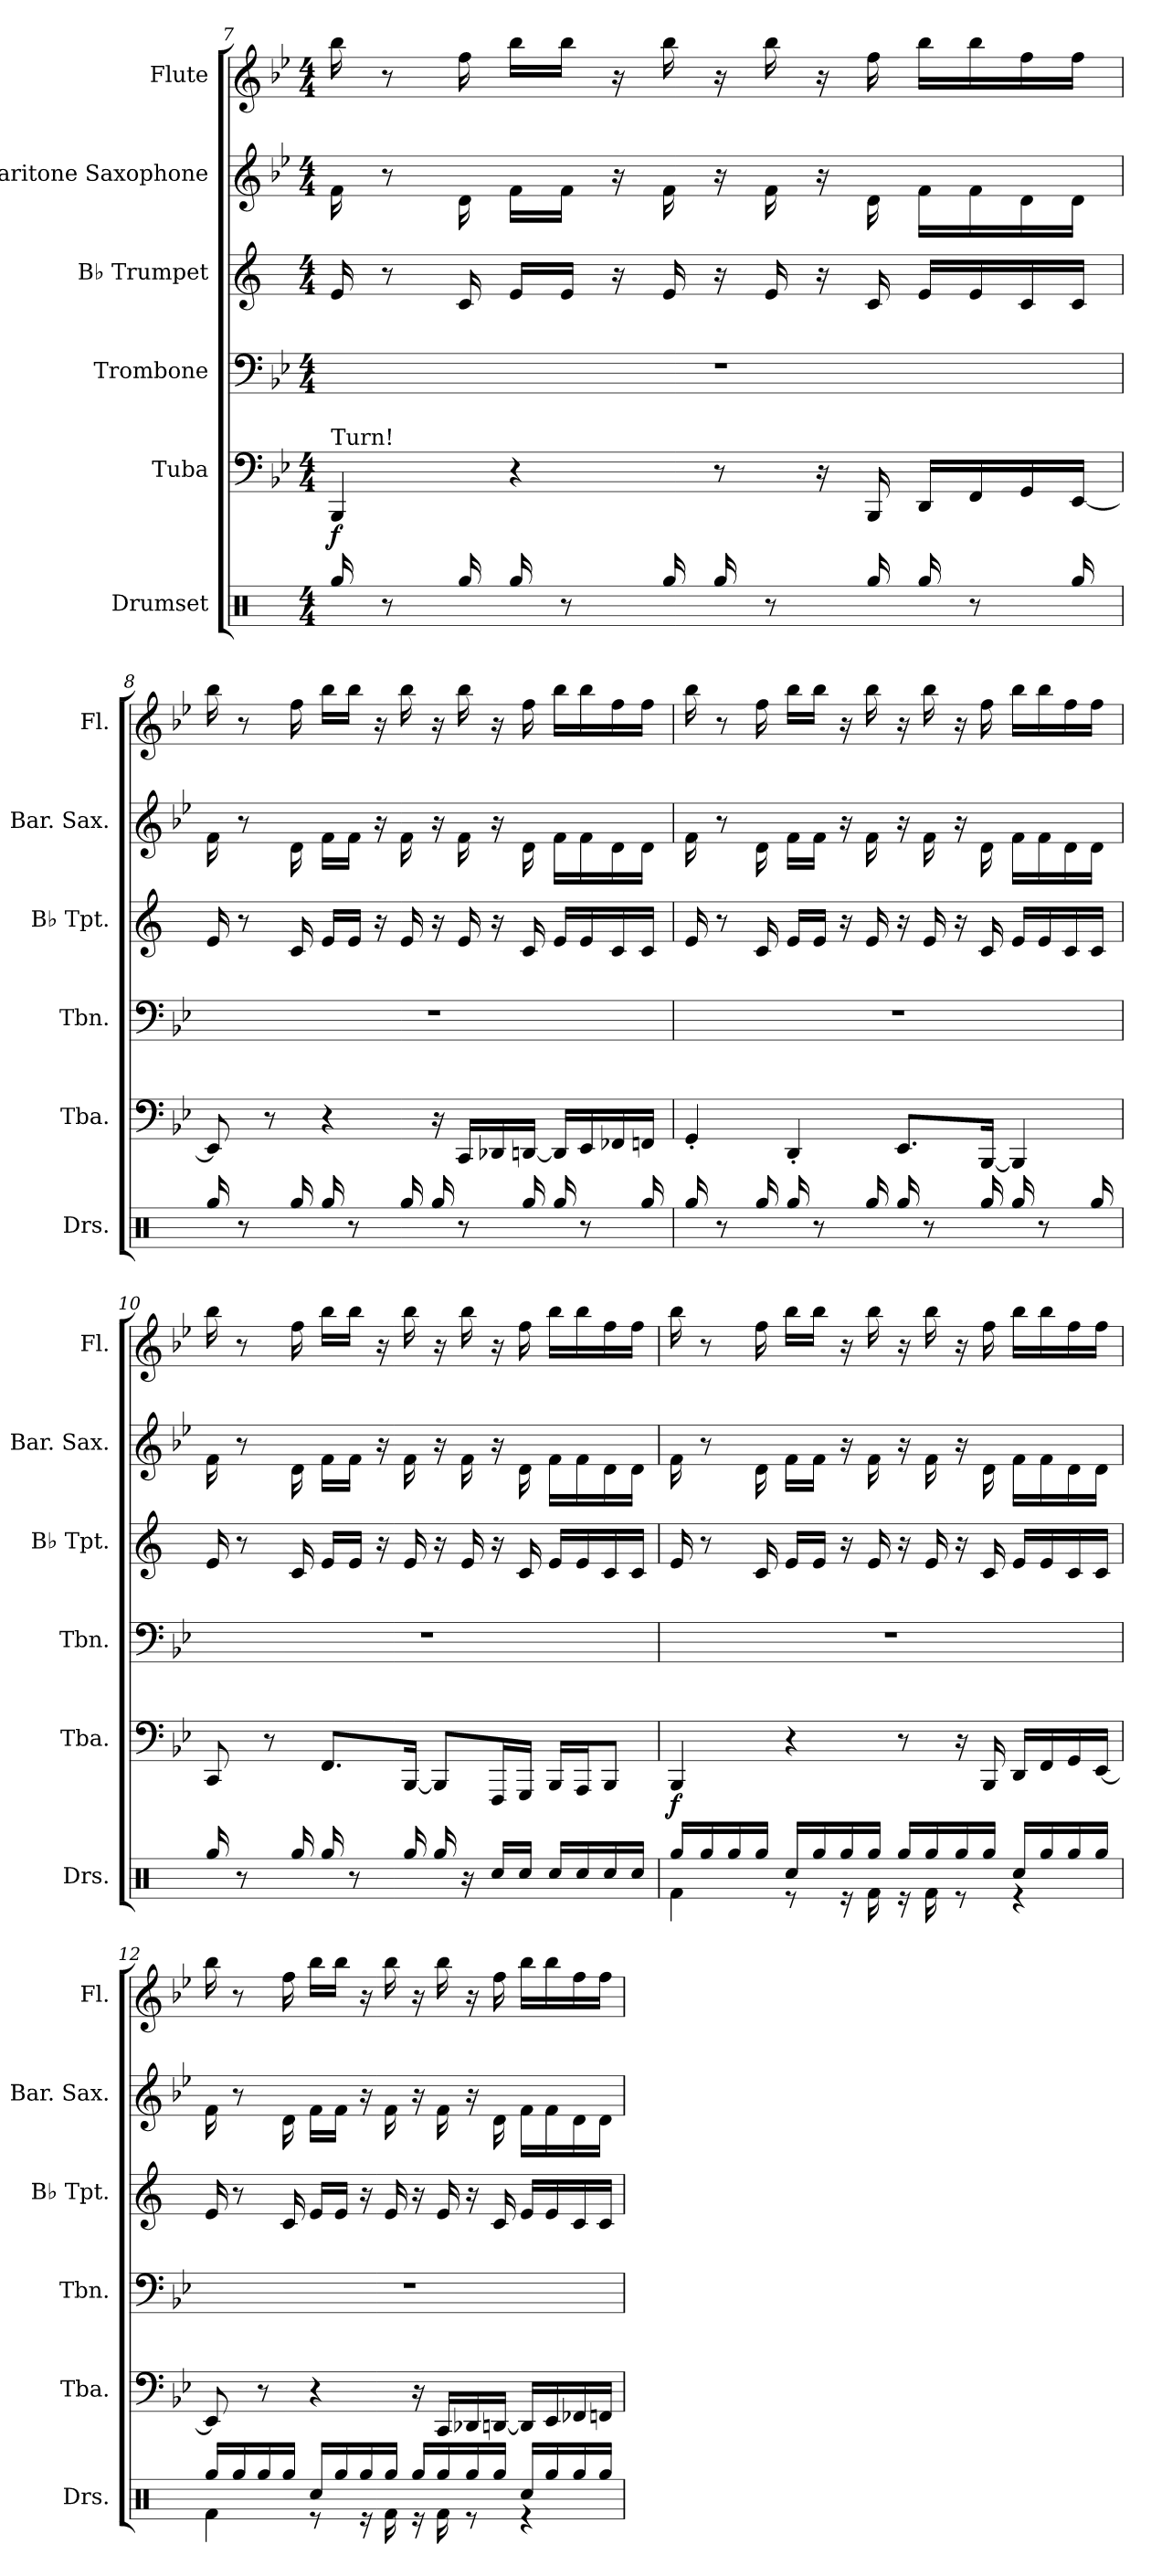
**kern	**kern	**dynam	**kern	**kern	**kern	**kern
*part6	*part5	*part5	*part4	*part3	*part2	*part1
*staff6	*staff5	*staff5	*staff4	*staff3	*staff2	*staff1
*I"Drumset	*I"Tuba	*	*I"Trombone	*I"B♭ Trumpet	*I"Baritone Saxophone	*I"Flute
*I'Drs.	*I'Tba.	*	*I'Tbn.	*I'B♭ Tpt.	*I'Bar. Sax.	*I'Fl.
!!LO:PB:g=z
*clefX	*clefF4	*	*clefF4	*clefG2	*clefG2	*clefG2
*	*	*	*	*ITrd1c2	*ITrd12c21	*ITrd14c24
*k[]	*k[b-e-]	*	*k[b-e-]	*k[b-e-]	*k[b-e-]	*k[b-e-]
*M4/4	*M4/4	*	*M4/4	*M4/4	*M4/4	*M4/4
=7	=7	=7	=7	=7	=7	=7
!	!LO:TX:a:t=Turn!	!	!	!	!	!
!	!	!LO:DY:b	!	!	!	!
16Rgg/	4BBB-/	f	1r	16d/	16F\	16B-\
8r	.	.	.	8r	8r	8r
16Rgg/	.	.	.	16B-/	16D\	16F\
16Rgg/	4r	.	.	16d/LL	16F\LL	16B-\LL
8r	.	.	.	16d/JJ	16F\JJ	16B-\JJ
.	.	.	.	16r	16r	16r
16Rgg/	.	.	.	16d/	16F\	16B-\
16Rgg/	8r	.	.	16r	16r	16r
8r	.	.	.	16d/	16F\	16B-\
.	16r	.	.	16r	16r	16r
16Rgg/	16BBB-/	.	.	16B-/	16D\	16F\
16Rgg/	16DD/LL	.	.	16d/LL	16F\LL	16B-\LL
8r	16FF/	.	.	16d/	16F\	16B-\
.	16GG/	.	.	16B-/	16D\	16F\
16Rgg/	[16EE-/JJ	.	.	16B-/JJ	16D\JJ	16F\JJ
=8	=8	=8	=8	=8	=8	=8
16Rgg/	8EE-/]	.	1r	16d/	16F\	16B-\
8r	.	.	.	8r	8r	8r
.	8r	.	.	.	.	.
16Rgg/	.	.	.	16B-/	16D\	16F\
16Rgg/	4r	.	.	16d/LL	16F\LL	16B-\LL
8r	.	.	.	16d/JJ	16F\JJ	16B-\JJ
.	.	.	.	16r	16r	16r
16Rgg/	.	.	.	16d/	16F\	16B-\
16Rgg/	16r	.	.	16r	16r	16r
8r	16CC/LL	.	.	16d/	16F\	16B-\
.	16DD-i/	.	.	16r	16r	16r
16Rgg/	[16DDn/JJ	.	.	16B-/	16D\	16F\
16Rgg/	16DD/LL]	.	.	16d/LL	16F\LL	16B-\LL
8r	16EE-/	.	.	16d/	16F\	16B-\
.	16FF-X/	.	.	16B-/	16D\	16F\
16Rgg/	16FFn/JJ	.	.	16B-/JJ	16D\JJ	16F\JJ
!!LO:LB:g=z
=9	=9	=9	=9	=9	=9	=9
16Rgg/	4GG'/	.	1r	16d/	16F\	16B-\
8r	.	.	.	8r	8r	8r
16Rgg/	.	.	.	16B-/	16D\	16F\
16Rgg/	4DD'/	.	.	16d/LL	16F\LL	16B-\LL
8r	.	.	.	16d/JJ	16F\JJ	16B-\JJ
.	.	.	.	16r	16r	16r
16Rgg/	.	.	.	16d/	16F\	16B-\
16Rgg/	8.EE-/L	.	.	16r	16r	16r
8r	.	.	.	16d/	16F\	16B-\
.	.	.	.	16r	16r	16r
16Rgg/	[16BBB-/Jk	.	.	16B-/	16D\	16F\
16Rgg/	4BBB-/]	.	.	16d/LL	16F\LL	16B-\LL
8r	.	.	.	16d/	16F\	16B-\
.	.	.	.	16B-/	16D\	16F\
16Rgg/	.	.	.	16B-/JJ	16D\JJ	16F\JJ
=10	=10	=10	=10	=10	=10	=10
16Rgg/	8CC/	.	1r	16d/	16F\	16B-\
8r	.	.	.	8r	8r	8r
.	8r	.	.	.	.	.
16Rgg/	.	.	.	16B-/	16D\	16F\
16Rgg/	8.FF/L	.	.	16d/LL	16F\LL	16B-\LL
8r	.	.	.	16d/JJ	16F\JJ	16B-\JJ
.	.	.	.	16r	16r	16r
16Rgg/	[16BBB-/Jk	.	.	16d/	16F\	16B-\
16Rgg/	8BBB-/L]	.	.	16r	16r	16r
16r	.	.	.	16d/	16F\	16B-\
16Rcc/LL	16FFF/L	.	.	16r	16r	16r
16Rcc/JJ	16GGG/JJ	.	.	16B-/	16D\	16F\
16Rcc/LL	16BBB-/LL	.	.	16d/LL	16F\LL	16B-\LL
16Rcc/	16AAA/J	.	.	16d/	16F\	16B-\
16Rcc/	8BBB-/J	.	.	16B-/	16D\	16F\
16Rcc/JJ	.	.	.	16B-/JJ	16D\JJ	16F\JJ
!!LO:PB:g=z
=11	=11	=11	=11	=11	=11	=11
*^	*	*	*	*	*	*
!	!	!	!LO:DY:b	!	!	!	!
16Rgg/LL	4Rf\	4BBB-/	f	1r	16d/	16F\	16B-\
16Rgg/	.	.	.	.	8r	8r	8r
16Rgg/	.	.	.	.	.	.	.
16Rgg/JJ	.	.	.	.	16B-/	16D\	16F\
16Rcc/LL	8r	4r	.	.	16d/LL	16F\LL	16B-\LL
16Rgg/	.	.	.	.	16d/JJ	16F\JJ	16B-\JJ
16Rgg/	16r	.	.	.	16r	16r	16r
16Rgg/JJ	16Rf\	.	.	.	16d/	16F\	16B-\
16Rgg/LL	16r	8r	.	.	16r	16r	16r
16Rgg/	16Rf\	.	.	.	16d/	16F\	16B-\
16Rgg/	8r	16r	.	.	16r	16r	16r
16Rgg/JJ	.	16BBB-/	.	.	16B-/	16D\	16F\
16Rcc/LL	4r	16DD/LL	.	.	16d/LL	16F\LL	16B-\LL
16Rgg/	.	16FF/	.	.	16d/	16F\	16B-\
16Rgg/	.	16GG/	.	.	16B-/	16D\	16F\
16Rgg/JJ	.	[16EE-/JJ	.	.	16B-/JJ	16D\JJ	16F\JJ
=12	=12	=12	=12	=12	=12	=12	=12
16Rgg/LL	4Rf\	8EE-/]	.	1r	16d/	16F\	16B-\
16Rgg/	.	.	.	.	8r	8r	8r
16Rgg/	.	8r	.	.	.	.	.
16Rgg/JJ	.	.	.	.	16B-/	16D\	16F\
16Rcc/LL	8r	4r	.	.	16d/LL	16F\LL	16B-\LL
16Rgg/	.	.	.	.	16d/JJ	16F\JJ	16B-\JJ
16Rgg/	16r	.	.	.	16r	16r	16r
16Rgg/JJ	16Rf\	.	.	.	16d/	16F\	16B-\
16Rgg/LL	16r	16r	.	.	16r	16r	16r
16Rgg/	16Rf\	16CC/LL	.	.	16d/	16F\	16B-\
16Rgg/	8r	16DD-i/	.	.	16r	16r	16r
16Rgg/JJ	.	[16DDn/JJ	.	.	16B-/	16D\	16F\
16Rcc/LL	4r	16DD/LL]	.	.	16d/LL	16F\LL	16B-\LL
16Rgg/	.	16EE-/	.	.	16d/	16F\	16B-\
16Rgg/	.	16FF-X/	.	.	16B-/	16D\	16F\
16Rgg/JJ	.	16FFn/JJ	.	.	16B-/JJ	16D\JJ	16F\JJ
*v	*v	*	*	*	*	*	*
=	=	=	=	=	=	=
*-	*-	*-	*-	*-	*-	*-
